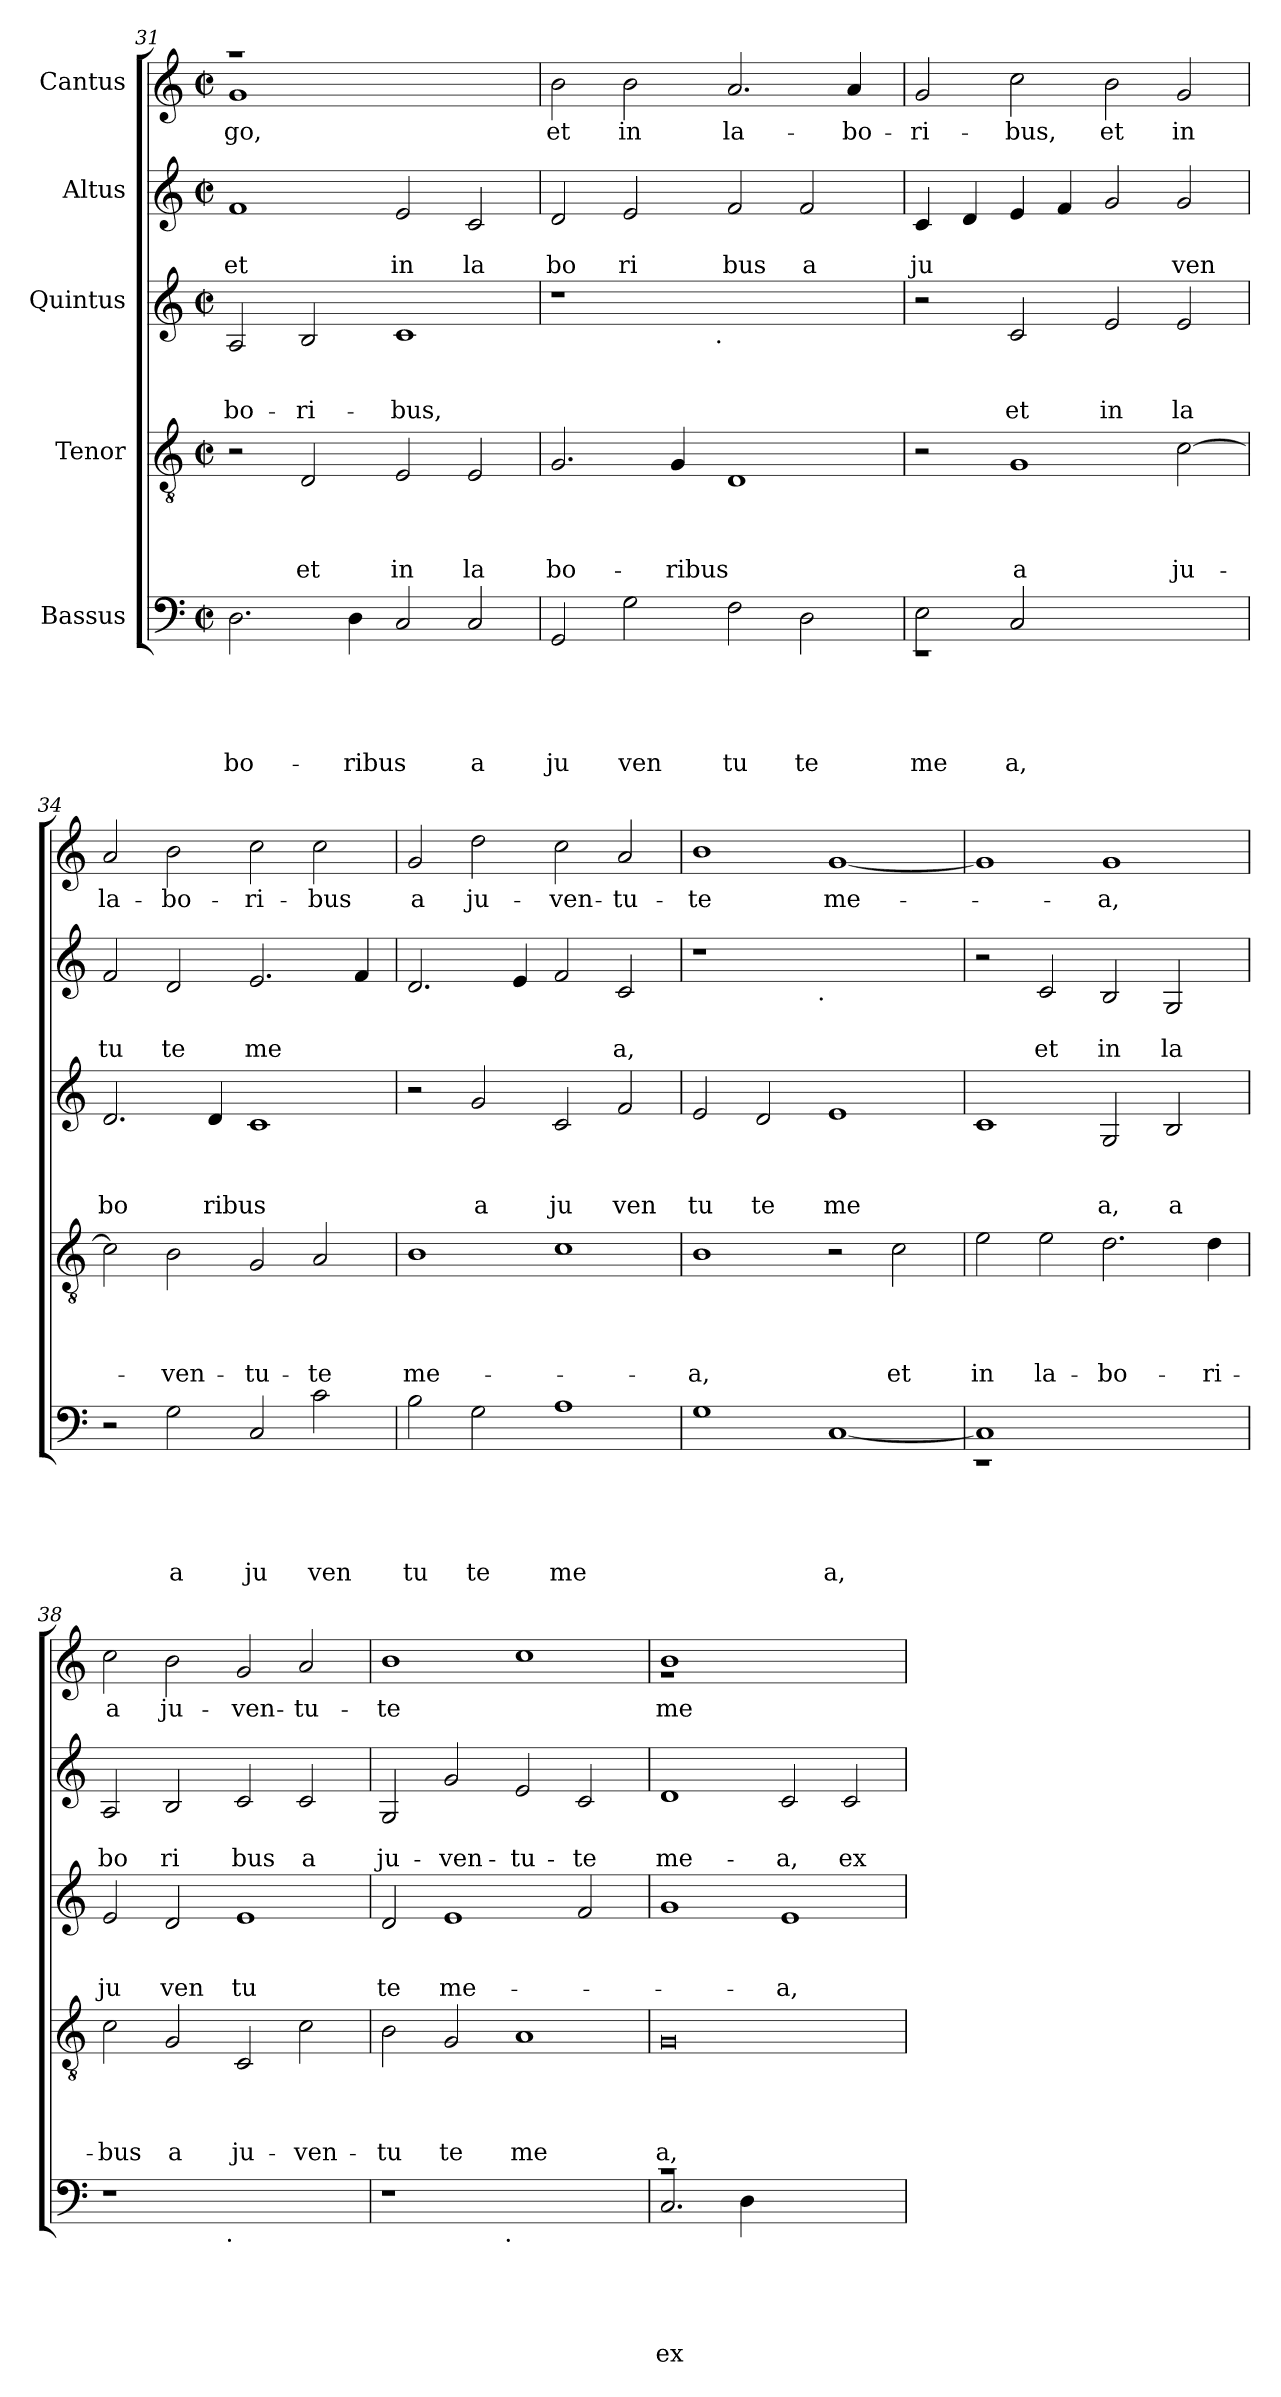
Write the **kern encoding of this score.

**kern	**text	**text	**text	**text	**text	**kern	**text	**text	**text	**text	**kern	**text	**text	**text	**kern	**text	**text	**kern	**text
*part5	*part5	*part5	*part5	*part5	*part5	*part4	*part4	*part4	*part4	*part4	*part3	*part3	*part3	*part3	*part2	*part2	*part2	*part1	*part1
*staff5	*staff5	*staff5	*staff5	*staff5	*staff5	*staff4	*staff4	*staff4	*staff4	*staff4	*staff3	*staff3	*staff3	*staff3	*staff2	*staff2	*staff2	*staff1	*staff1
*I"Bassus	*	*	*	*	*	*I"Tenor	*	*	*	*	*I"Quintus	*	*	*	*I"Altus	*	*	*I"Cantus	*
*clefF4	*	*	*	*	*	*clefGv2	*	*	*	*	*clefG2	*	*	*	*clefG2	*	*	*clefG2	*
*k[]	*	*	*	*	*	*k[]	*	*	*	*	*k[]	*	*	*	*k[]	*	*	*k[]	*
*C:	*	*	*	*	*	*C:	*	*	*	*	*C:	*	*	*	*C:	*	*	*C:	*
*M2/2	*	*	*	*	*	*M2/2	*	*	*	*	*M2/2	*	*	*	*M2/2	*	*	*M2/2	*
*met(c|)	*	*	*	*	*	*met(c|)	*	*	*	*	*met(c|)	*	*	*	*met(c|)	*	*	*met(c|)	*
=31	=31	=31	=31	=31	=31	=31	=31	=31	=31	=31	=31	=31	=31	=31	=31	=31	=31	=31	=31
!	!	!	!	!	!LO:LY:b	!	!	!	!	!	!	!	!	!LO:LY:b	!	!	!LO:LY:b	!	!LO:LY:b
*	*	*	*	*	*	*	*	*	*	*	*	*	*	*	*	*	*	*^	*
2.D\	.	.	.	.	-bo-	2r	.	.	.	.	2A/	.	.	-bo-	1f	.	et	1raa	1g	-go,
!	!	!	!	!	!	!	!	!	!	!LO:LY:b	!	!	!	!LO:LY:b	!	!	!	!	!	!
.	.	.	.	.	.	2D/	.	.	.	et	2B/	.	.	-ri-	.	.	.	.	.	.
!	!	!	!	!	!LO:LY:b	!	!	!	!	!	!	!	!	!	!	!	!	!	!	!
4D\	.	.	.	.	-ribus	.	.	.	.	.	.	.	.	.	.	.	.	.	.	.
!	!	!	!	!	!	!	!	!	!	!LO:LY:b	!	!	!	!LO:LY:b	!	!	!LO:LY:b	!	!	!
2C/	.	.	.	.	.	2E/	.	.	.	in	1c	.	.	-bus,	2e/	.	in	1ryy	1ryy	.
!	!	!	!	!	!LO:LY:b	!	!	!	!	!LO:LY:b	!	!	!	!	!	!	!LO:LY:b	!	!	!
2C/	.	.	.	.	a	2E/	.	.	.	la	.	.	.	.	2c/	.	la	.	.	.
*	*	*	*	*	*	*	*	*	*	*	*	*	*	*	*	*	*	*v	*v	*
!!LO:LB:g=z
=32	=32	=32	=32	=32	=32	=32	=32	=32	=32	=32	=32	=32	=32	=32	=32	=32	=32	=32	=32
!	!	!	!	!	!LO:LY:b	!	!	!	!	!LO:LY:b	!	!	!	!	!	!	!LO:LY:b	!	!LO:LY:b
*	*	*	*	*	*	*	*	*	*	*	*^	*	*	*	*	*	*	*	*
2GG/	.	.	.	.	ju	2.G/	.	.	.	bo-	1r	2ryy	.	.	.	2d/	.	bo	2b\	et
!	!	!	!	!	!LO:LY:b	!	!	!	!	!	!	!	!	!	!	!	!	!LO:LY:b	!	!LO:LY:b
2G\	.	.	.	.	ven	.	.	.	.	.	.	4...ryy	.	.	.	2e/	.	ri	2b\	in
!	!	!	!	!	!	!	!	!	!	!LO:LY:b	!	!	!	!	!	!	!	!	!	!
.	.	.	.	.	.	4G/	.	.	.	-ribus	.	.	.	.	.	.	.	.	.	.
!	!	!	!	!	!	!	!	!	!	!	!	!LO:TX:b:t=.	!	!	!	!	!	!	!	!
.	.	.	.	.	.	.	.	.	.	.	.	1ryy	.	.	.	.	.	.	.	.
!	!	!	!	!	!LO:LY:b	!	!	!	!	!	!	!	!	!	!	!	!	!LO:LY:b	!	!LO:LY:b
2F\	.	.	.	.	tu	1D	.	.	.	.	1ryy	.	.	.	.	2f/	.	bus	2.a/	la-
!	!	!	!	!	!LO:LY:b	!	!	!	!	!	!	!	!	!	!	!	!	!LO:LY:b	!	!
2D\	.	.	.	.	te	.	.	.	.	.	.	.	.	.	.	2f/	.	a	.	.
!	!	!	!	!	!	!	!	!	!	!	!	!	!	!	!	!	!	!	!	!LO:LY:b
.	.	.	.	.	.	.	.	.	.	.	.	.	.	.	.	.	.	.	4a/	-bo-
.	.	.	.	.	.	.	.	.	.	.	.	32ryy	.	.	.	.	.	.	.	.
=33	=33	=33	=33	=33	=33	=33	=33	=33	=33	=33	=33	=33	=33	=33	=33	=33	=33	=33	=33	=33
*^	*	*	*	*	*	*	*	*	*	*	*	*	*	*	*	*	*	*	*	*
!	!LO:N:vis=1	!	!	!	!	!LO:LY:b	!	!	!	!	!	!	!	!	!	!	!	!	!LO:LY:b	!	!LO:LY:b
*	*	*	*	*	*	*	*	*	*	*	*	*v	*v	*	*	*	*	*	*	*	*
2E\	0rEE	.	.	.	.	me	2r	.	.	.	.	2r	.	.	.	4c/	.	ju	2g/	-ri-
.	.	.	.	.	.	.	.	.	.	.	.	.	.	.	.	4d/	.	.	.	.
!	!	!	!	!	!	!LO:LY:b	!	!	!	!	!LO:LY:b	!	!	!	!LO:LY:b	!	!	!	!	!LO:LY:b
2C/	.	.	.	.	.	a,	1G	.	.	.	a	2c/	.	.	et	4e/	.	.	2cc\	-bus,
.	.	.	.	.	.	.	.	.	.	.	.	.	.	.	.	4f/	.	.	.	.
!	!	!	!	!	!	!	!	!	!	!	!	!	!	!	!LO:LY:b	!	!	!	!	!LO:LY:b
1ryy	.	.	.	.	.	.	.	.	.	.	.	2e/	.	.	in	2g/	.	.	2b\	et
!	!	!	!	!	!	!	!	!	!	!	!LO:LY:b	!	!	!	!LO:LY:b	!	!	!LO:LY:b	!	!LO:LY:b
.	.	.	.	.	.	.	[>2c\	.	.	.	ju-	2e/	.	.	la	2g/	.	ven	2g/	in
*v	*v	*	*	*	*	*	*	*	*	*	*	*	*	*	*	*	*	*	*	*
=34	=34	=34	=34	=34	=34	=34	=34	=34	=34	=34	=34	=34	=34	=34	=34	=34	=34	=34	=34
!	!	!	!	!	!	!	!	!	!	!	!	!	!	!LO:LY:b	!	!	!LO:LY:b	!	!LO:LY:b
2r	.	.	.	.	.	2c\]	.	.	.	.	2.d/	.	.	bo	2f/	.	tu	2a/	la-
!	!	!	!	!	!LO:LY:b	!	!	!	!	!LO:LY:b	!	!	!	!	!	!	!LO:LY:b	!	!LO:LY:b
2G\	.	.	.	.	a	2B\	.	.	.	-ven-	.	.	.	.	2d/	.	te	2b\	-bo-
!	!	!	!	!	!	!	!	!	!	!	!	!	!	!LO:LY:b	!	!	!	!	!
.	.	.	.	.	.	.	.	.	.	.	4d/	.	.	ribus	.	.	.	.	.
!	!	!	!	!	!LO:LY:b	!	!	!	!	!LO:LY:b	!	!	!	!	!	!	!LO:LY:b	!	!LO:LY:b
2C/	.	.	.	.	ju	2G/	.	.	.	-tu-	1c	.	.	.	2.e/	.	me	2cc\	-ri-
!	!	!	!	!	!LO:LY:b	!	!	!	!	!LO:LY:b	!	!	!	!	!	!	!	!	!LO:LY:b
2c\	.	.	.	.	ven	2A/	.	.	.	-te	.	.	.	.	.	.	.	2cc\	-bus
.	.	.	.	.	.	.	.	.	.	.	.	.	.	.	4f/	.	.	.	.
=35	=35	=35	=35	=35	=35	=35	=35	=35	=35	=35	=35	=35	=35	=35	=35	=35	=35	=35	=35
!	!	!	!	!	!LO:LY:b	!	!	!	!	!LO:LY:b	!	!	!	!	!	!	!	!	!LO:LY:b
2B\	.	.	.	.	tu	1B	.	.	.	me-	2r	.	.	.	2.d/	.	.	2g/	a
!	!	!	!	!	!LO:LY:b	!	!	!	!	!	!	!	!	!LO:LY:b	!	!	!	!	!LO:LY:b
2G\	.	.	.	.	te	.	.	.	.	.	2g/	.	.	a	.	.	.	2dd\	ju-
.	.	.	.	.	.	.	.	.	.	.	.	.	.	.	4e/	.	.	.	.
!	!	!	!	!	!LO:LY:b	!	!	!	!	!	!	!	!	!LO:LY:b	!	!	!	!	!LO:LY:b
1A	.	.	.	.	me	1c	.	.	.	.	2c/	.	.	ju	2f/	.	.	2cc\	-ven-
!	!	!	!	!	!	!	!	!	!	!	!	!	!	!LO:LY:b	!	!	!LO:LY:b	!	!LO:LY:b
.	.	.	.	.	.	.	.	.	.	.	2f/	.	.	ven	2c/	.	a,	2a/	-tu-
=36	=36	=36	=36	=36	=36	=36	=36	=36	=36	=36	=36	=36	=36	=36	=36	=36	=36	=36	=36
!	!	!	!	!	!	!	!	!	!	!LO:LY:b	!	!	!	!LO:LY:b	!	!	!	!	!LO:LY:b
*	*	*	*	*	*	*	*	*	*	*	*	*	*	*	*^	*	*	*	*
1G	.	.	.	.	.	1B	.	.	.	-a,	2e/	.	.	tu	1r	2ryy	.	.	1b	-te
!	!	!	!	!	!	!	!	!	!	!	!	!	!	!LO:LY:b	!	!	!	!	!	!
.	.	.	.	.	.	.	.	.	.	.	2d/	.	.	te	.	4...ryy	.	.	.	.
!	!	!	!	!	!	!	!	!	!	!	!	!	!	!	!	!LO:TX:b:t=.	!	!	!	!
.	.	.	.	.	.	.	.	.	.	.	.	.	.	.	.	1ryy	.	.	.	.
!	!	!	!	!	!LO:LY:b	!	!	!	!	!	!	!	!	!LO:LY:b	!	!	!	!	!	!LO:LY:b
[<1C	.	.	.	.	a,	2r	.	.	.	.	1e	.	.	me	1ryy	.	.	.	[<1g	me-
!	!	!	!	!	!	!	!	!	!	!LO:LY:b	!	!	!	!	!	!	!	!	!	!
.	.	.	.	.	.	2c\	.	.	.	et	.	.	.	.	.	.	.	.	.	.
.	.	.	.	.	.	.	.	.	.	.	.	.	.	.	.	32ryy	.	.	.	.
=37	=37	=37	=37	=37	=37	=37	=37	=37	=37	=37	=37	=37	=37	=37	=37	=37	=37	=37	=37	=37
*^	*	*	*	*	*	*	*	*	*	*	*	*	*	*	*	*	*	*	*	*
!	!LO:N:vis=1	!	!	!	!	!	!	!	!	!	!LO:LY:b	!	!	!	!	!	!	!	!	!	!
*	*	*	*	*	*	*	*	*	*	*	*	*	*	*	*	*v	*v	*	*	*	*
1C]	0rEE	.	.	.	.	.	2e\	.	.	.	in	1c	.	.	.	2r	.	.	1g]	.
!	!	!	!	!	!	!	!	!	!	!	!LO:LY:b	!	!	!	!	!	!	!LO:LY:b	!	!
.	.	.	.	.	.	.	2e\	.	.	.	la-	.	.	.	.	2c/	.	et	.	.
!	!	!	!	!	!	!	!	!	!	!	!LO:LY:b	!	!	!	!LO:LY:b	!	!	!LO:LY:b	!	!LO:LY:b
1ryy	.	.	.	.	.	.	2.d\	.	.	.	-bo-	2G/	.	.	a,	2B/	.	in	1g	-a,
!	!	!	!	!	!	!	!	!	!	!	!	!	!	!	!LO:LY:b	!	!	!LO:LY:b	!	!
.	.	.	.	.	.	.	.	.	.	.	.	2B/	.	.	a	2G/	.	la	.	.
!	!	!	!	!	!	!	!	!	!	!	!LO:LY:b	!	!	!	!	!	!	!	!	!
.	.	.	.	.	.	.	4d\	.	.	.	-ri-	.	.	.	.	.	.	.	.	.
=38	=38	=38	=38	=38	=38	=38	=38	=38	=38	=38	=38	=38	=38	=38	=38	=38	=38	=38	=38	=38
!	!	!	!	!	!	!	!	!	!	!	!LO:LY:b	!	!	!	!LO:LY:b	!	!	!LO:LY:b	!	!LO:LY:b
1r	2ryy	.	.	.	.	.	2c\	.	.	.	-bus	2e/	.	.	ju	2A/	.	bo	2cc\	a
!	!	!	!	!	!	!	!	!	!	!	!LO:LY:b	!	!	!	!LO:LY:b	!	!	!LO:LY:b	!	!LO:LY:b
.	4...ryy	.	.	.	.	.	2G/	.	.	.	a	2d/	.	.	ven	2B/	.	ri	2b\	ju-
!	!LO:TX:b:t=.	!	!	!	!	!	!	!	!	!	!	!	!	!	!	!	!	!	!	!
.	1ryy	.	.	.	.	.	.	.	.	.	.	.	.	.	.	.	.	.	.	.
!	!	!	!	!	!	!	!	!	!	!	!LO:LY:b	!	!	!	!LO:LY:b	!	!	!LO:LY:b	!	!LO:LY:b
1ryy	.	.	.	.	.	.	2C/	.	.	.	ju-	1e	.	.	tu	2c/	.	bus	2g/	-ven-
!	!	!	!	!	!	!	!	!	!	!	!LO:LY:b	!	!	!	!	!	!	!LO:LY:b	!	!LO:LY:b
.	.	.	.	.	.	.	2c\	.	.	.	-ven-	.	.	.	.	2c/	.	a	2a/	-tu-
.	32ryy	.	.	.	.	.	.	.	.	.	.	.	.	.	.	.	.	.	.	.
!!LO:PB:g=z
=39	=39	=39	=39	=39	=39	=39	=39	=39	=39	=39	=39	=39	=39	=39	=39	=39	=39	=39	=39	=39
!	!	!	!	!	!	!	!	!	!	!	!LO:LY:b	!	!	!	!LO:LY:b	!	!	!LO:LY:b	!	!LO:LY:b
1r	2ryy	.	.	.	.	.	2B\	.	.	.	-tu	2d/	.	.	te	2G/	.	ju-	1b	-te
!	!	!	!	!	!	!	!	!	!	!	!LO:LY:b	!	!	!	!LO:LY:b	!	!	!LO:LY:b	!	!
.	4...ryy	.	.	.	.	.	2G/	.	.	.	te	1e	.	.	me-	2g/	.	-ven-	.	.
!	!LO:TX:b:t=.	!	!	!	!	!	!	!	!	!	!	!	!	!	!	!	!	!	!	!
.	1ryy	.	.	.	.	.	.	.	.	.	.	.	.	.	.	.	.	.	.	.
!	!	!	!	!	!	!	!	!	!	!	!LO:LY:b	!	!	!	!	!	!	!LO:LY:b	!	!
1ryy	.	.	.	.	.	.	1A	.	.	.	me	.	.	.	.	2e/	.	-tu-	1cc	.
!	!	!	!	!	!	!	!	!	!	!	!	!	!	!	!	!	!	!LO:LY:b	!	!
.	.	.	.	.	.	.	.	.	.	.	.	2f/	.	.	.	2c/	.	-te	.	.
.	32ryy	.	.	.	.	.	.	.	.	.	.	.	.	.	.	.	.	.	.	.
=40	=40	=40	=40	=40	=40	=40	=40	=40	=40	=40	=40	=40	=40	=40	=40	=40	=40	=40	=40	=40
!	!	!	!	!	!	!LO:LY:b	!	!	!	!	!LO:LY:b	!	!	!	!	!	!	!LO:LY:b	!	!LO:LY:b
*	*	*	*	*	*	*	*	*	*	*	*	*	*	*	*	*	*	*	*^	*
1rc	2.C/	.	.	.	.	ex	0G	.	.	.	a,	1g	.	.	.	1d	.	me-	1b	1ra	me
.	4D\	.	.	.	.	.	.	.	.	.	.	.	.	.	.	.	.	.	.	.	.
!	!	!	!	!	!	!	!	!	!	!	!	!	!	!	!LO:LY:b	!	!	!LO:LY:b	!	!	!
1ryy	1ryy	.	.	.	.	.	.	.	.	.	.	1e	.	.	-a,	2c/	.	-a,	1ryy	1ryy	.
!	!	!	!	!	!	!	!	!	!	!	!	!	!	!	!	!	!	!LO:LY:b	!	!	!
.	.	.	.	.	.	.	.	.	.	.	.	.	.	.	.	2c/	.	ex-	.	.	.
*v	*v	*	*	*	*	*	*	*	*	*	*	*	*	*	*	*	*	*	*v	*v	*
=	=	=	=	=	=	=	=	=	=	=	=	=	=	=	=	=	=	=	=
*-	*-	*-	*-	*-	*-	*-	*-	*-	*-	*-	*-	*-	*-	*-	*-	*-	*-	*-	*-
